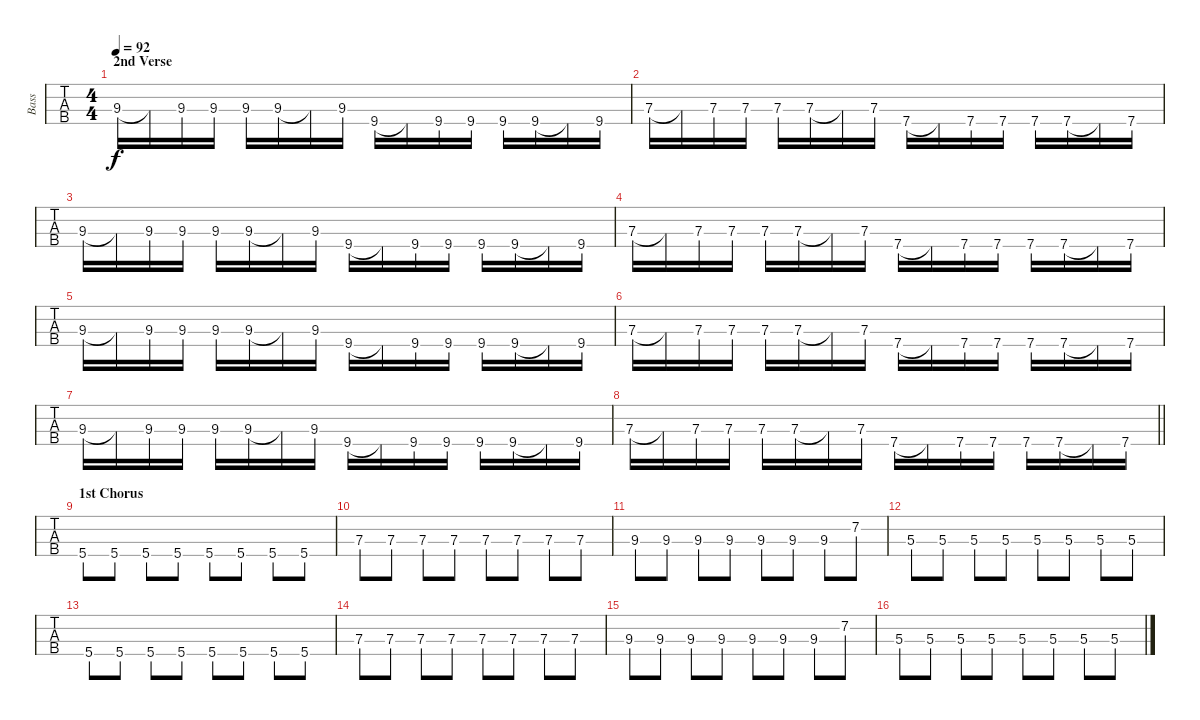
\track ("Bass" "Bass") {instrument electricbasspick}
\staff {tabs}
\tuning (G2 D2 A1 E1) {hide}
\ts (4 4)
\section ("" "2nd Verse")
\tempo 92
\clef f4
\ks c
9.3.16{dy f} 9.3{t}.16 9.3.16 9.3.16 9.3.16 9.3.16 9.3{t}.16 9.3.16 9.4.16 9.4{t}.16 9.4.16 9.4.16 9.4.16 9.4.16 9.4{t}.16 9.4.16 |
7.3.16 7.3{t}.16 7.3.16 7.3.16 7.3.16 7.3.16 7.3{t}.16 7.3.16 7.4.16 7.4{t}.16 7.4.16 7.4.16 7.4.16 7.4.16 7.4{t}.16 7.4.16 |
9.3.16 9.3{t}.16 9.3.16 9.3.16 9.3.16 9.3.16 9.3{t}.16 9.3.16 9.4.16 9.4{t}.16 9.4.16 9.4.16 9.4.16 9.4.16 9.4{t}.16 9.4.16 |
7.3.16 7.3{t}.16 7.3.16 7.3.16 7.3.16 7.3.16 7.3{t}.16 7.3.16 7.4.16 7.4{t}.16 7.4.16 7.4.16 7.4.16 7.4.16 7.4{t}.16 7.4.16 |
9.3.16 9.3{t}.16 9.3.16 9.3.16 9.3.16 9.3.16 9.3{t}.16 9.3.16 9.4.16 9.4{t}.16 9.4.16 9.4.16 9.4.16 9.4.16 9.4{t}.16 9.4.16 |
7.3.16 7.3{t}.16 7.3.16 7.3.16 7.3.16 7.3.16 7.3{t}.16 7.3.16 7.4.16 7.4{t}.16 7.4.16 7.4.16 7.4.16 7.4.16 7.4{t}.16 7.4.16 |
9.3.16 9.3{t}.16 9.3.16 9.3.16 9.3.16 9.3.16 9.3{t}.16 9.3.16 9.4.16 9.4{t}.16 9.4.16 9.4.16 9.4.16 9.4.16 9.4{t}.16 9.4.16 |
\barLineRight lightlight
7.3.16 7.3{t}.16 7.3.16 7.3.16 7.3.16 7.3.16 7.3{t}.16 7.3.16 7.4.16 7.4{t}.16 7.4.16 7.4.16 7.4.16 7.4.16 7.4{t}.16 7.4.16 |
\section ("" "1st Chorus")
5.4.8 5.4.8 5.4.8 5.4.8 5.4.8 5.4.8 5.4.8 5.4.8 |
7.3.8 7.3.8 7.3.8 7.3.8 7.3.8 7.3.8 7.3.8 7.3.8 |
9.3.8 9.3.8 9.3.8 9.3.8 9.3.8 9.3.8 9.3.8 7.2.8 |
5.3.8 5.3.8 5.3.8 5.3.8 5.3.8 5.3.8 5.3.8 5.3.8 |
5.4.8 5.4.8 5.4.8 5.4.8 5.4.8 5.4.8 5.4.8 5.4.8 |
7.3.8 7.3.8 7.3.8 7.3.8 7.3.8 7.3.8 7.3.8 7.3.8 |
9.3.8 9.3.8 9.3.8 9.3.8 9.3.8 9.3.8 9.3.8 7.2.8 |
5.3.8 5.3.8 5.3.8 5.3.8 5.3.8 5.3.8 5.3.8 5.3.8
